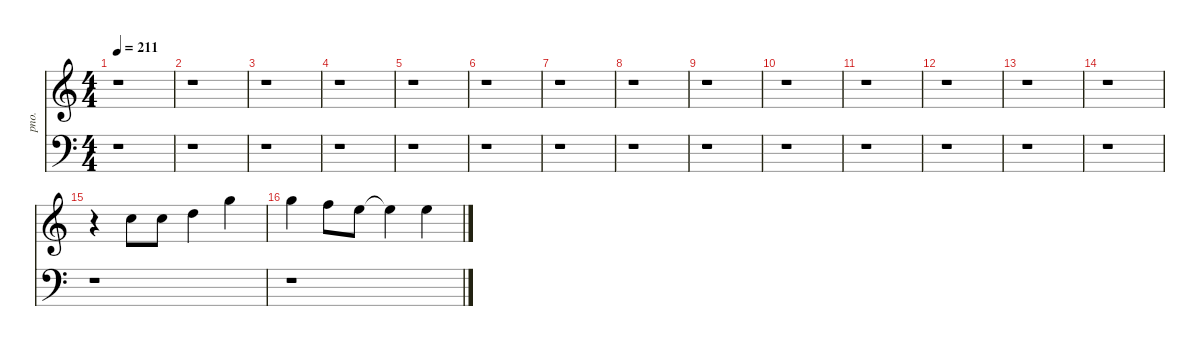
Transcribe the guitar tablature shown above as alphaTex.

\defaultSystemsLayout 4
\hideDynamics
\bracketExtendMode nobrackets
\otherSystemsTrackNameOrientation horizontal
\track ("Chorus" "pno.") {instrument acousticgrandpiano}
\staff {score}
\tuning (E4 B3 G3 D3 A2 E2)
\ts (4 4)
\tempo 211
\clef g2
\ks c
r.1{dy ff} |
r.1 |
r.1 |
r.1 |
r.1 |
r.1 |
r.1 |
r.1 |
r.1 |
r.1 |
r.1 |
r.1 |
r.1 |
r.1 |
r.4 8.1.8 8.1.8 10.1.4 15.1.4 |
15.1.4 13.1.8 12.1.8 12.1{t}.4 12.1.4
\staff {score}
\tuning (G2 D2 A1 E1 B0)
\clef f4
\ottava regular
\simile none
\ks c
r.1{dy mf} |
r.1 |
r.1 |
r.1 |
r.1 |
r.1 |
r.1 |
r.1 |
r.1 |
r.1 |
r.1 |
r.1 |
r.1 |
r.1 |
r.1 |
r.1
